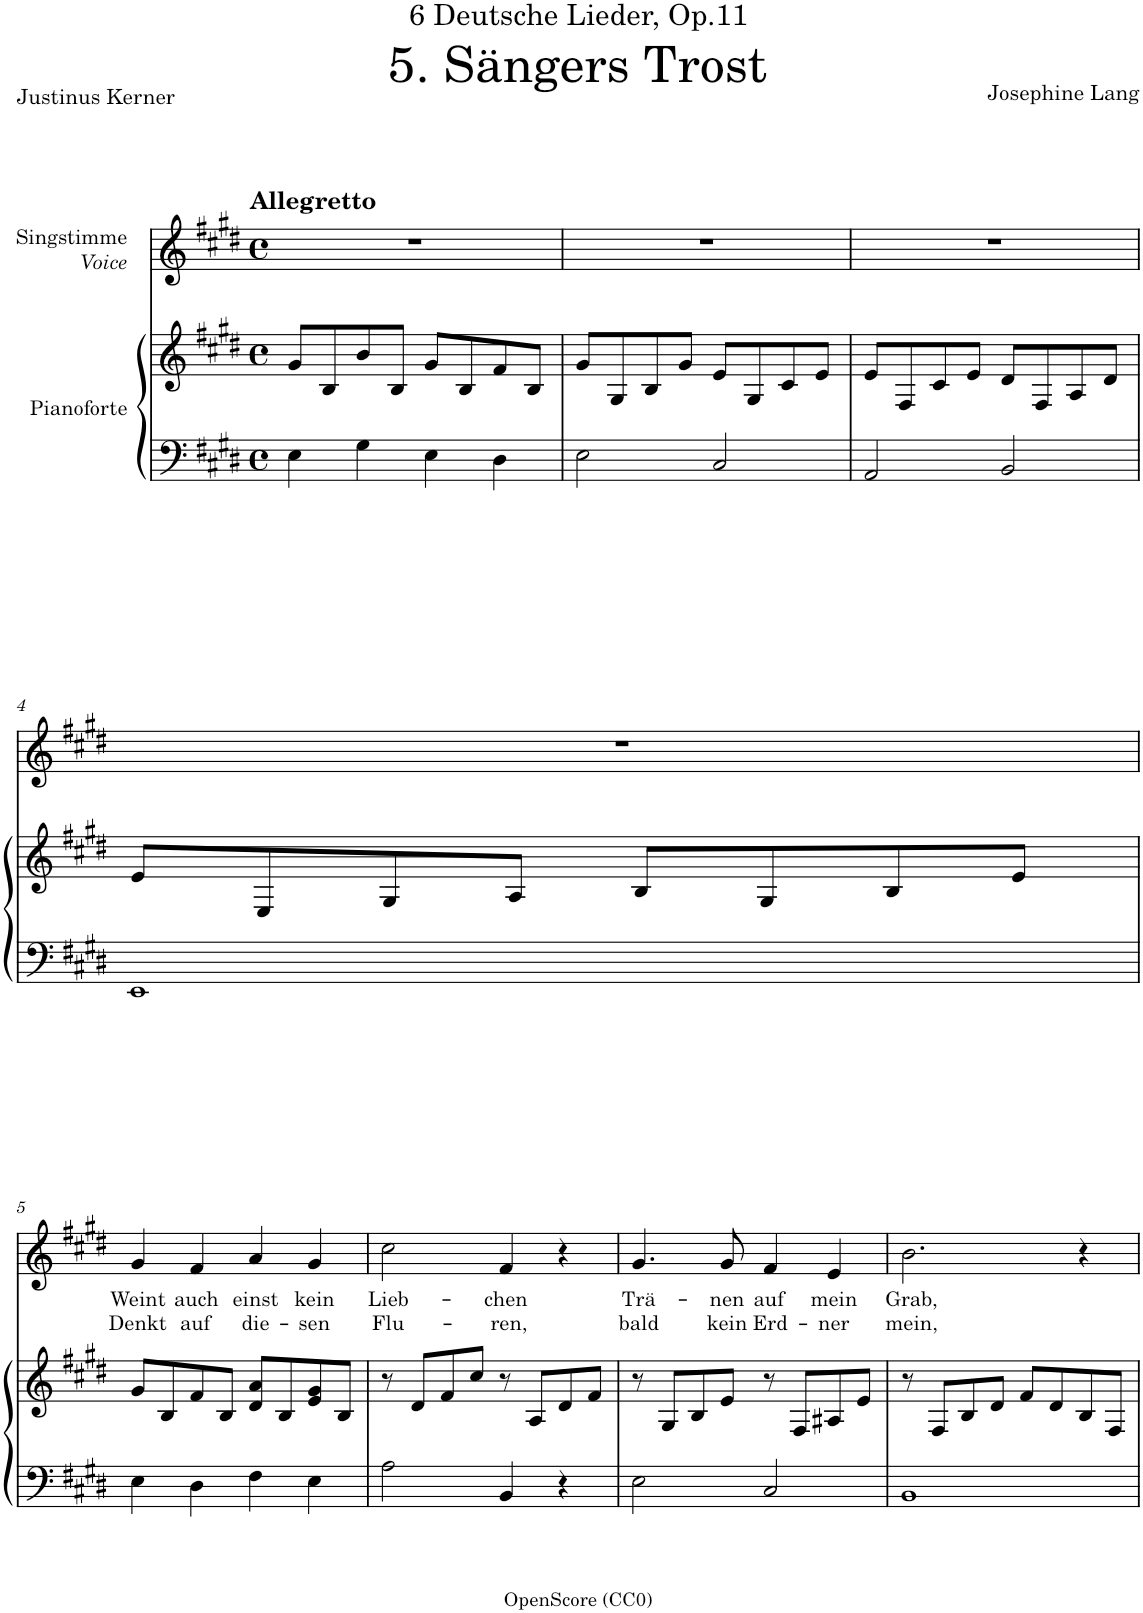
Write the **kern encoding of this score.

**kern	**kern	**kern	**text	**text
*part2	*part2	*part1	*part1	*part1
*staff3	*staff2	*staff1	*staff1	*staff1
*I"Pianoforte	*	*I"Singstimme Voice	*	*
*I'Pno	*	*	*	*
*clefF4	*clefG2	*clefG2	*	*
*k[f#c#g#d#]	*k[f#c#g#d#]	*k[f#c#g#d#]	*	*
*M4/4	*M4/4	*M4/4	*	*
*met(c)	*met(c)	*met(c)	*	*
=1	=1	=1	=1	=1
!	!	!LO:TX:a:B:t=Allegretto	!	!
4E\	8g#/L	1r	.	.
.	8B/	.	.	.
4G#\	8b/	.	.	.
.	8B/J	.	.	.
4E\	8g#/L	.	.	.
.	8B/	.	.	.
4D#\	8f#/	.	.	.
.	8B/J	.	.	.
=2	=2	=2	=2	=2
2E\	8g#/L	1r	.	.
.	8G#/	.	.	.
.	8B/	.	.	.
.	8g#/J	.	.	.
2C#/	8e/L	.	.	.
.	8G#/	.	.	.
.	8c#/	.	.	.
.	8e/J	.	.	.
=3	=3	=3	=3	=3
2AA/	8e/L	1r	.	.
.	8F#/	.	.	.
.	8c#/	.	.	.
.	8e/J	.	.	.
2BB/	8d#/L	.	.	.
.	8F#/	.	.	.
.	8A/	.	.	.
.	8d#/J	.	.	.
!!LO:LB:g=z
=4	=4	=4	=4	=4
1EE	8e/L	1r	.	.
.	8E/	.	.	.
.	8G#/	.	.	.
.	8A/J	.	.	.
.	8B/L	.	.	.
.	8G#/	.	.	.
.	8B/	.	.	.
.	8e/J	.	.	.
!!LO:LB:g=z
=5	=5	=5	=5	=5
!	!	!	!LO:LY:b	!LO:LY:b
4E\	8g#/L	4g#/	Weint	Denkt
.	8B/	.	.	.
!	!	!	!LO:LY:b	!LO:LY:b
4D#\	8f#/	4f#/	auch	auf
.	8B/J	.	.	.
!	!	!	!LO:LY:b	!LO:LY:b
4F#\	8d#/ 8a/L	4a/	einst	die-
.	8B/	.	.	.
!	!	!	!LO:LY:b	!LO:LY:b
4E\	8e/ 8g#/	4g#/	kein	-sen
.	8B/J	.	.	.
=6	=6	=6	=6	=6
!	!	!	!LO:LY:b	!LO:LY:b
2A\	8r	2cc#\	Lieb-	Flu-
.	8d#/L	.	.	.
.	8f#/	.	.	.
.	8cc#/J	.	.	.
!	!	!	!LO:LY:b	!LO:LY:b
4BB/	8r	4f#/	-chen	-ren,
.	8A/L	.	.	.
4r	8d#/	4r	.	.
.	8f#/J	.	.	.
=7	=7	=7	=7	=7
!	!	!	!LO:LY:b	!LO:LY:b
2E\	8r	4.g#/	Trä-	bald
.	8G#/L	.	.	.
.	8B/	.	.	.
!	!	!	!LO:LY:b	!LO:LY:b
.	8e/J	8g#/	-nen	kein
!	!	!	!LO:LY:b	!LO:LY:b
2C#/	8r	4f#/	auf	Erd-
.	8F#/L	.	.	.
!	!	!	!LO:LY:b	!LO:LY:b
.	8A#X/	4e/	mein	-ner
.	8e/J	.	.	.
=8	=8	=8	=8	=8
!	!	!	!LO:LY:b	!LO:LY:b
1BB	8r	2.b\	Grab,	mein,
.	8F#/L	.	.	.
.	8B/	.	.	.
.	8d#/J	.	.	.
.	8f#/L	.	.	.
.	8d#/	.	.	.
.	8B/	4r	.	.
.	8F#/J	.	.	.
=	=	=	=	=
*-	*-	*-	*-	*-
